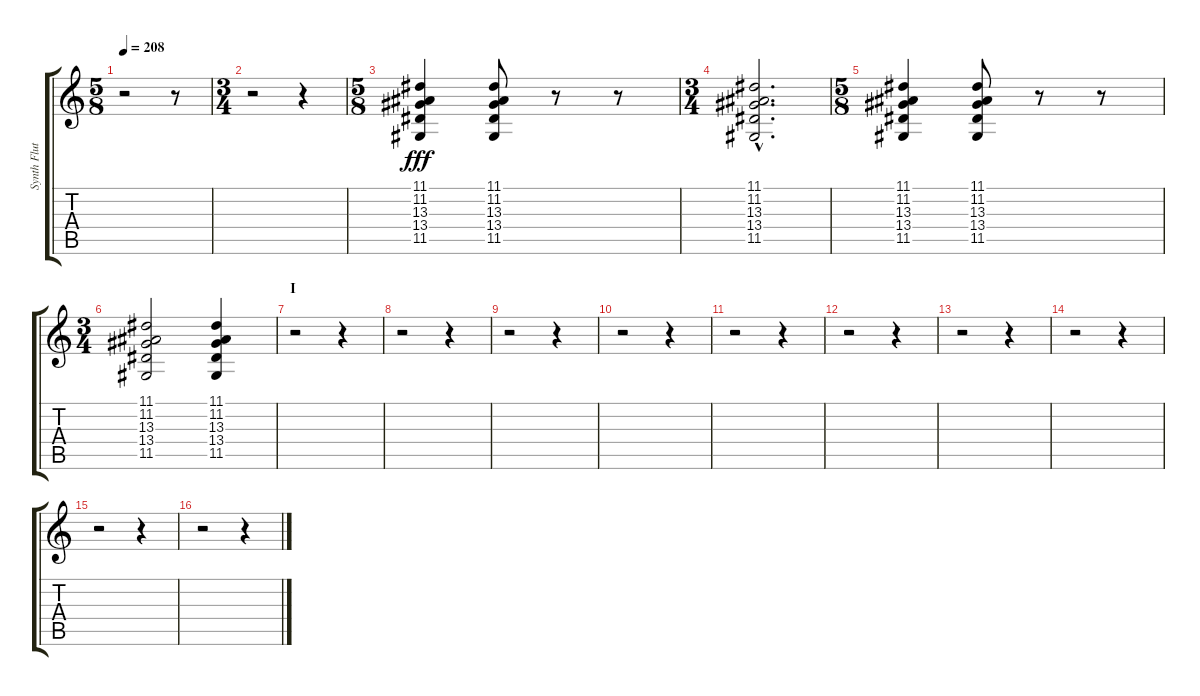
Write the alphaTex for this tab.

\track ("Synth Flutes" "Synth Flut") {instrument flute}
\staff {score tabs}
\tuning (E4 B3 G3 D3 A2 E2) {hide}
\ts (5 8)
\tempo 208
\clef g2
\ks c
r.2{dy fff} r.8 |
\ts (3 4)
r.2 r.4 |
\ts (5 8)
(11.1 11.2 13.3 13.4 11.5).4 (11.1 11.2 13.3 13.4 11.5).8 r.8 r.8 |
\ts (3 4)
(11.1{hac} 11.2{hac} 13.3{hac} 13.4{hac} 11.5{hac}).2{d} |
\ts (5 8)
(11.1 11.2 13.3 13.4 11.5).4 (11.1 11.2 13.3 13.4 11.5).8 r.8 r.8 |
\ts (3 4)
(11.1 11.2 13.3 13.4 11.5).2 (11.1 11.2 13.3 13.4 11.5).4 |
\section ("" "I")
r.2 r.4 |
r.2 r.4 |
r.2 r.4 |
r.2 r.4 |
r.2 r.4 |
r.2 r.4 |
r.2 r.4 |
r.2 r.4 |
r.2 r.4 |
r.2 r.4
